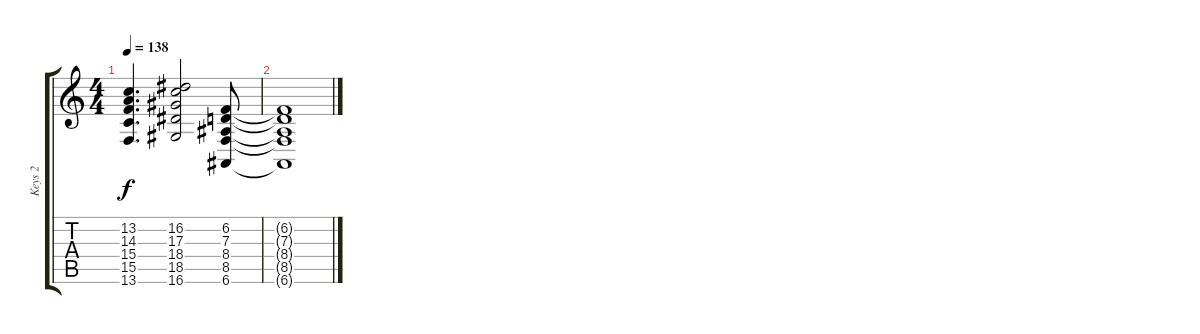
\track ("Keys 2" "Keys 2") {instrument stringensemble1}
\staff {score tabs}
\tuning (E4 B3 G3 D3 A2 E2) {hide}
\ts (4 4)
\tempo 138
\clef g2
\ks c
(13.2 14.3 15.4 15.5 13.6).4{d dy f} (16.2 17.3 18.4 18.5 16.6).2 (6.2 7.3 8.4 8.5 6.6).8 |
(6.2{t} 7.3{t} 8.4{t} 8.5{t} 6.6{t}).1
